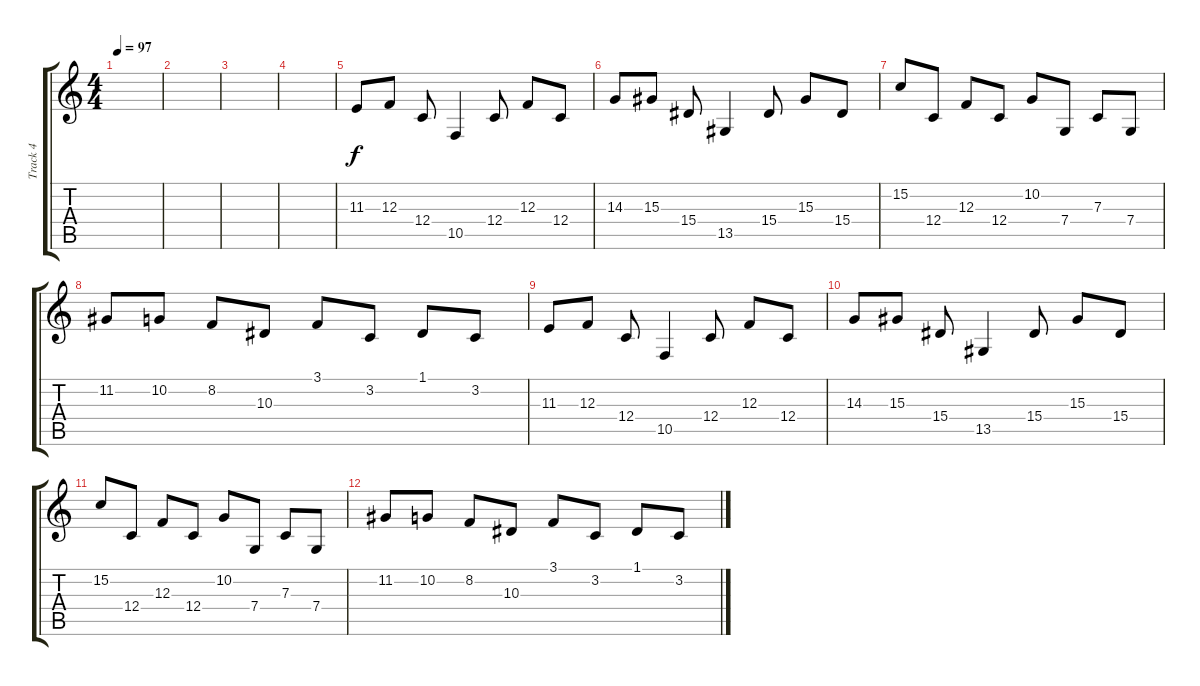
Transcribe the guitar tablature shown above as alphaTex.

\track ("Track 4" "Track 4") {instrument voiceoohs}
\staff {score tabs}
\tuning (D4 A3 F3 C3 G2 C2) {hide}
\ts (4 4)
\tempo 97
\clef g2
\ks c
|
|
|
|
11.3.8{instrument pad8sweep} 12.3.8 12.4.8 10.5.4 12.4.8 12.3.8 12.4.8 |
14.3.8 15.3.8 15.4.8 13.5.4 15.4.8 15.3.8 15.4.8 |
15.2.8 12.4.8 12.3.8 12.4.8 10.2.8 7.4.8 7.3.8 7.4.8 |
11.2.8 10.2.8 8.2.8 10.3.8 3.1.8 3.2.8 1.1.8 3.2.8 |
11.3.8 12.3.8 12.4.8 10.5.4 12.4.8 12.3.8 12.4.8 |
14.3.8 15.3.8 15.4.8 13.5.4 15.4.8 15.3.8 15.4.8 |
15.2.8 12.4.8 12.3.8 12.4.8 10.2.8 7.4.8 7.3.8 7.4.8 |
11.2.8 10.2.8 8.2.8 10.3.8 3.1.8 3.2.8 1.1.8 3.2.8
